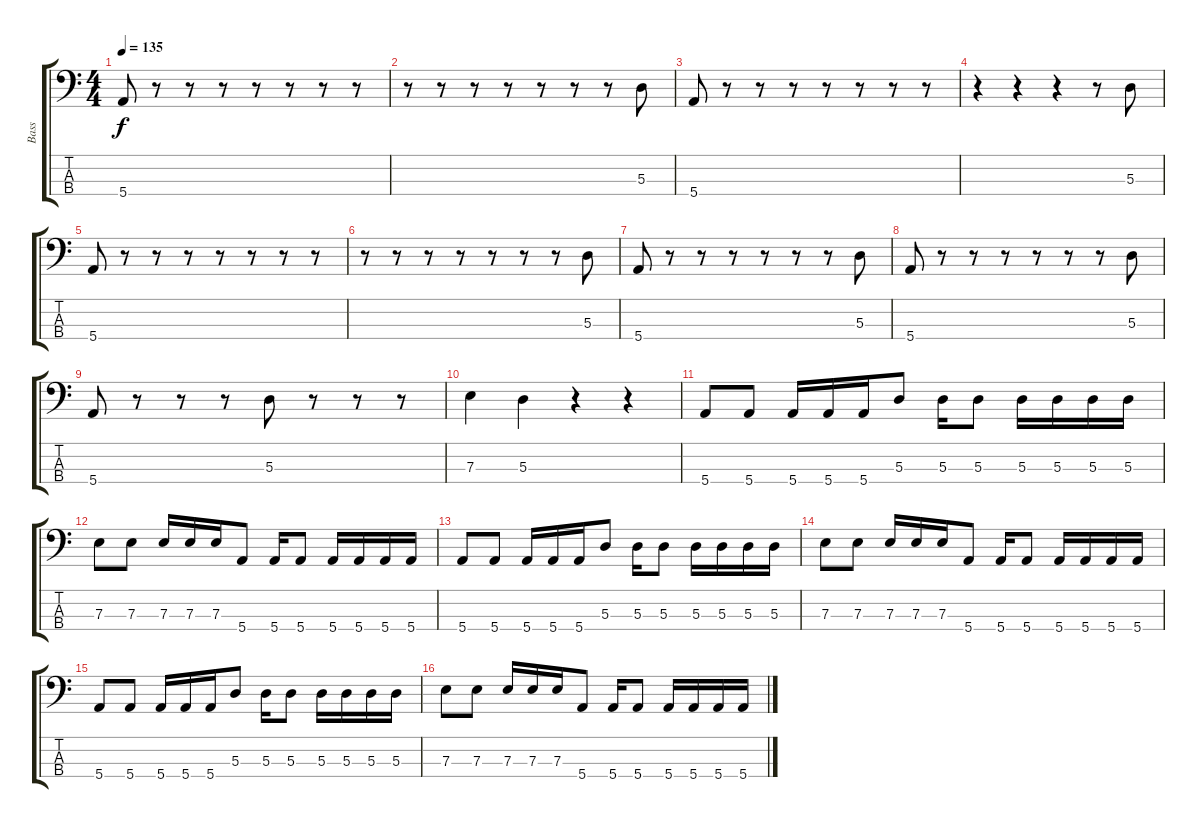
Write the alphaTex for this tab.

\track ("Bass" "Bass") {instrument electricbasspick}
\staff {score tabs}
\tuning (G2 D2 A1 E1) {hide}
\ts (4 4)
\tempo 135
\clef f4
\ks c
5.4.8{dy f instrument electricbasspick} r.8 r.8 r.8 r.8 r.8 r.8 r.8 |
r.8 r.8 r.8 r.8 r.8 r.8 r.8 5.3.8 |
5.4.8 r.8 r.8 r.8 r.8 r.8 r.8 r.8 |
r.4 r.4 r.4 r.8 5.3.8 |
5.4.8 r.8 r.8 r.8 r.8 r.8 r.8 r.8 |
r.8 r.8 r.8 r.8 r.8 r.8 r.8 5.3.8 |
5.4.8 r.8 r.8 r.8 r.8 r.8 r.8 5.3.8 |
5.4.8 r.8 r.8 r.8 r.8 r.8 r.8 5.3.8 |
5.4.8 r.8 r.8 r.8 5.3.8 r.8 r.8 r.8 |
7.3.4 5.3.4 r.4 r.4 |
5.4.8 5.4.8 5.4.16 5.4.16 5.4.16 5.3.8 5.3.16 5.3.8 5.3.16 5.3.16 5.3.16 5.3.16 |
7.3.8 7.3.8 7.3.16 7.3.16 7.3.16 5.4.8 5.4.16 5.4.8 5.4.16 5.4.16 5.4.16 5.4.16 |
5.4.8 5.4.8 5.4.16 5.4.16 5.4.16 5.3.8 5.3.16 5.3.8 5.3.16 5.3.16 5.3.16 5.3.16 |
7.3.8 7.3.8 7.3.16 7.3.16 7.3.16 5.4.8 5.4.16 5.4.8 5.4.16 5.4.16 5.4.16 5.4.16 |
5.4.8 5.4.8 5.4.16 5.4.16 5.4.16 5.3.8 5.3.16 5.3.8 5.3.16 5.3.16 5.3.16 5.3.16 |
7.3.8 7.3.8 7.3.16 7.3.16 7.3.16 5.4.8 5.4.16 5.4.8 5.4.16 5.4.16 5.4.16 5.4.16
